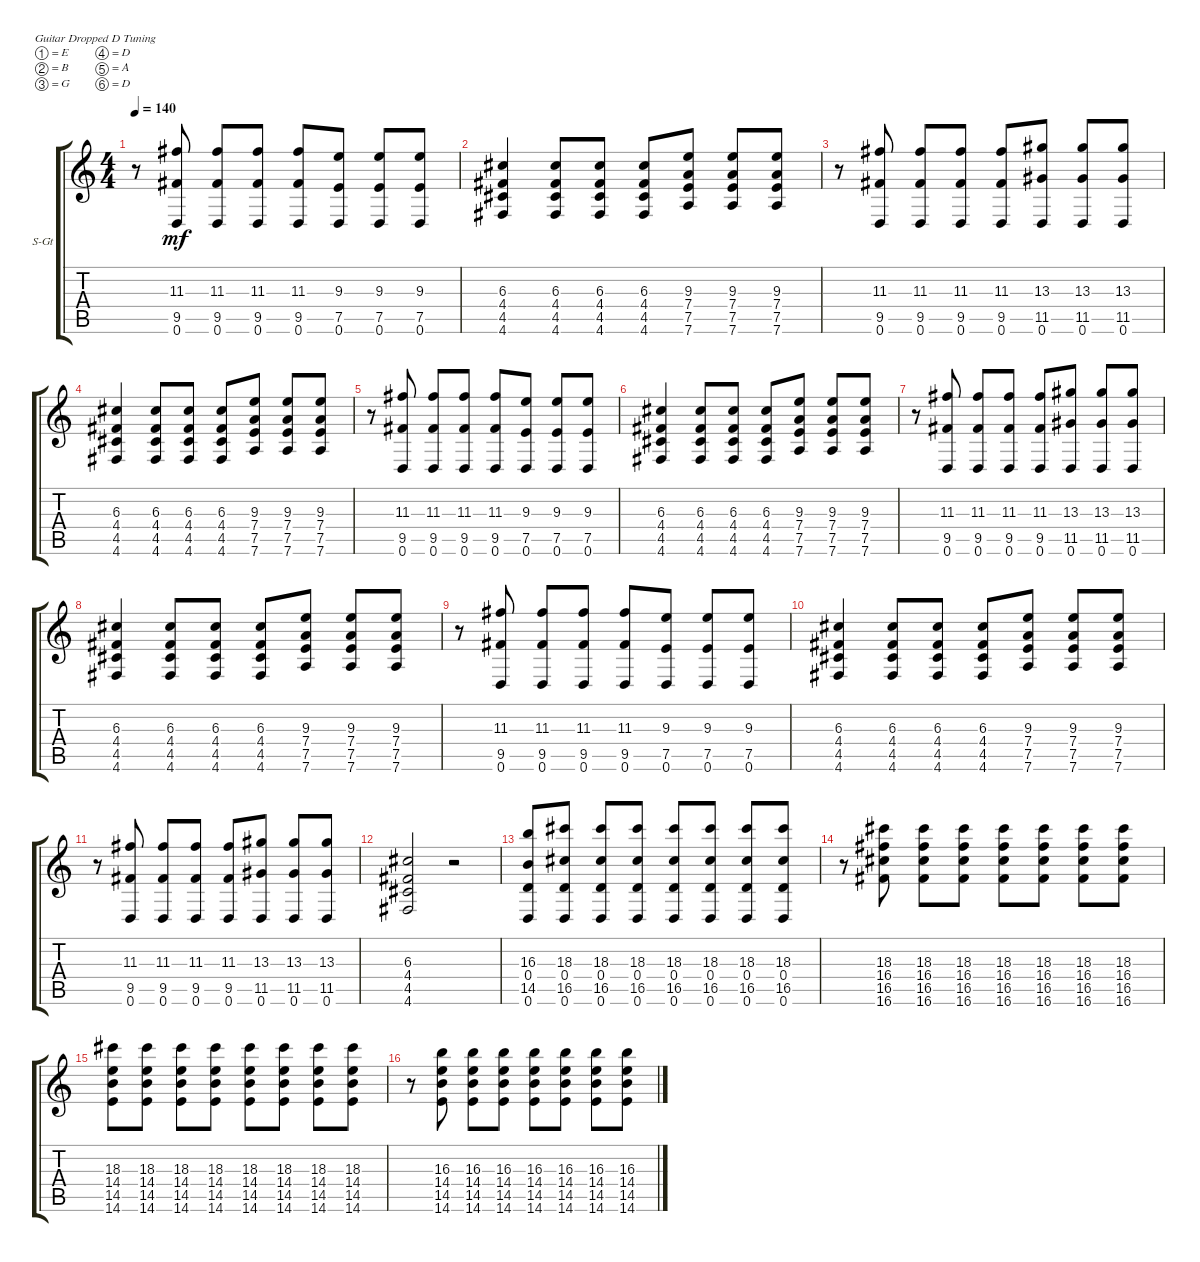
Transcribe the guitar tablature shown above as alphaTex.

\defaultSystemsLayout 4
\bracketExtendMode groupsimilarinstruments
\firstSystemTrackNameOrientation horizontal
\otherSystemsTrackNameOrientation horizontal
\track ("Steel Guitar" "S-Gt") {instrument acousticguitarsteel}
\staff {score tabs}
\tuning (E4 B3 G3 D3 A2 D2)
\ts (4 4)
\tempo 140
\clef g2
\ks c
r.8{dy mf} (9.5 11.3 0.6).8 (9.5 11.3 0.6).8 (9.5 11.3 0.6).8 (9.5 11.3 0.6).8 (7.5 9.3 0.6).8 (7.5 9.3 0.6).8 (7.5 9.3 0.6).8 |
(4.6 4.5 4.4 6.3).4 (4.6 4.5 4.4 6.3).8 (4.6 4.5 4.4 6.3).8 (4.6 4.5 4.4 6.3).8 (7.6 7.5 7.4 9.3).8 (7.6 7.5 7.4 9.3).8 (7.6 7.5 7.4 9.3).8 |
r.8 (9.5 11.3 0.6).8 (9.5 11.3 0.6).8 (9.5 11.3 0.6).8 (9.5 11.3 0.6).8 (11.5 13.3 0.6).8 (11.5 13.3 0.6).8 (11.5 13.3 0.6).8 |
(4.6 4.5 4.4 6.3).4 (4.6 4.5 4.4 6.3).8 (4.6 4.5 4.4 6.3).8 (4.6 4.5 4.4 6.3).8 (7.6 7.5 7.4 9.3).8 (7.6 7.5 7.4 9.3).8 (7.6 7.5 7.4 9.3).8 |
r.8 (9.5 11.3 0.6).8 (9.5 11.3 0.6).8 (9.5 11.3 0.6).8 (9.5 11.3 0.6).8 (7.5 9.3 0.6).8 (7.5 9.3 0.6).8 (7.5 9.3 0.6).8 |
(4.6 4.5 4.4 6.3).4 (4.6 4.5 4.4 6.3).8 (4.6 4.5 4.4 6.3).8 (4.6 4.5 4.4 6.3).8 (7.6 7.5 7.4 9.3).8 (7.6 7.5 7.4 9.3).8 (7.6 7.5 7.4 9.3).8 |
r.8 (9.5 11.3 0.6).8 (9.5 11.3 0.6).8 (9.5 11.3 0.6).8 (9.5 11.3 0.6).8 (11.5 13.3 0.6).8 (11.5 13.3 0.6).8 (11.5 13.3 0.6).8 |
(4.6 4.5 4.4 6.3).4 (4.6 4.5 4.4 6.3).8 (4.6 4.5 4.4 6.3).8 (4.6 4.5 4.4 6.3).8 (7.6 7.5 7.4 9.3).8 (7.6 7.5 7.4 9.3).8 (7.6 7.5 7.4 9.3).8 |
r.8 (9.5 11.3 0.6).8 (9.5 11.3 0.6).8 (9.5 11.3 0.6).8 (9.5 11.3 0.6).8 (7.5 9.3 0.6).8 (7.5 9.3 0.6).8 (7.5 9.3 0.6).8 |
(4.6 4.5 4.4 6.3).4 (4.6 4.5 4.4 6.3).8 (4.6 4.5 4.4 6.3).8 (4.6 4.5 4.4 6.3).8 (7.6 7.5 7.4 9.3).8 (7.6 7.5 7.4 9.3).8 (7.6 7.5 7.4 9.3).8 |
r.8 (9.5 11.3 0.6).8 (9.5 11.3 0.6).8 (9.5 11.3 0.6).8 (9.5 11.3 0.6).8 (11.5 13.3 0.6).8 (11.5 13.3 0.6).8 (11.5 13.3 0.6).8 |
(4.6 4.5 4.4 6.3).2 r.2 |
(14.5 16.3 0.4 0.6).8 (16.5 18.3 0.4 0.6).8 (16.5 18.3 0.4 0.6).8 (16.5 18.3 0.4 0.6).8 (16.5 18.3 0.4 0.6).8 (16.5 18.3 0.4 0.6).8 (16.5 18.3 0.4 0.6).8 (16.5 18.3 0.4 0.6).8 |
r.8 (18.3 16.4 16.5 16.6).8 (18.3 16.4 16.5 16.6).8 (18.3 16.4 16.5 16.6).8 (18.3 16.4 16.5 16.6).8 (18.3 16.4 16.5 16.6).8 (18.3 16.4 16.5 16.6).8 (18.3 16.4 16.5 16.6).8 |
(18.3 14.4 14.5 14.6).8 (18.3 14.4 14.5 14.6).8 (18.3 14.4 14.5 14.6).8 (18.3 14.4 14.5 14.6).8 (18.3 14.4 14.5 14.6).8 (18.3 14.4 14.5 14.6).8 (18.3 14.4 14.5 14.6).8 (18.3 14.4 14.5 14.6).8 |
r.8 (16.3 14.4 14.5 14.6).8 (16.3 14.4 14.5 14.6).8 (16.3 14.4 14.5 14.6).8 (16.3 14.4 14.5 14.6).8 (16.3 14.4 14.5 14.6).8 (16.3 14.4 14.5 14.6).8 (16.3 14.4 14.5 14.6).8
